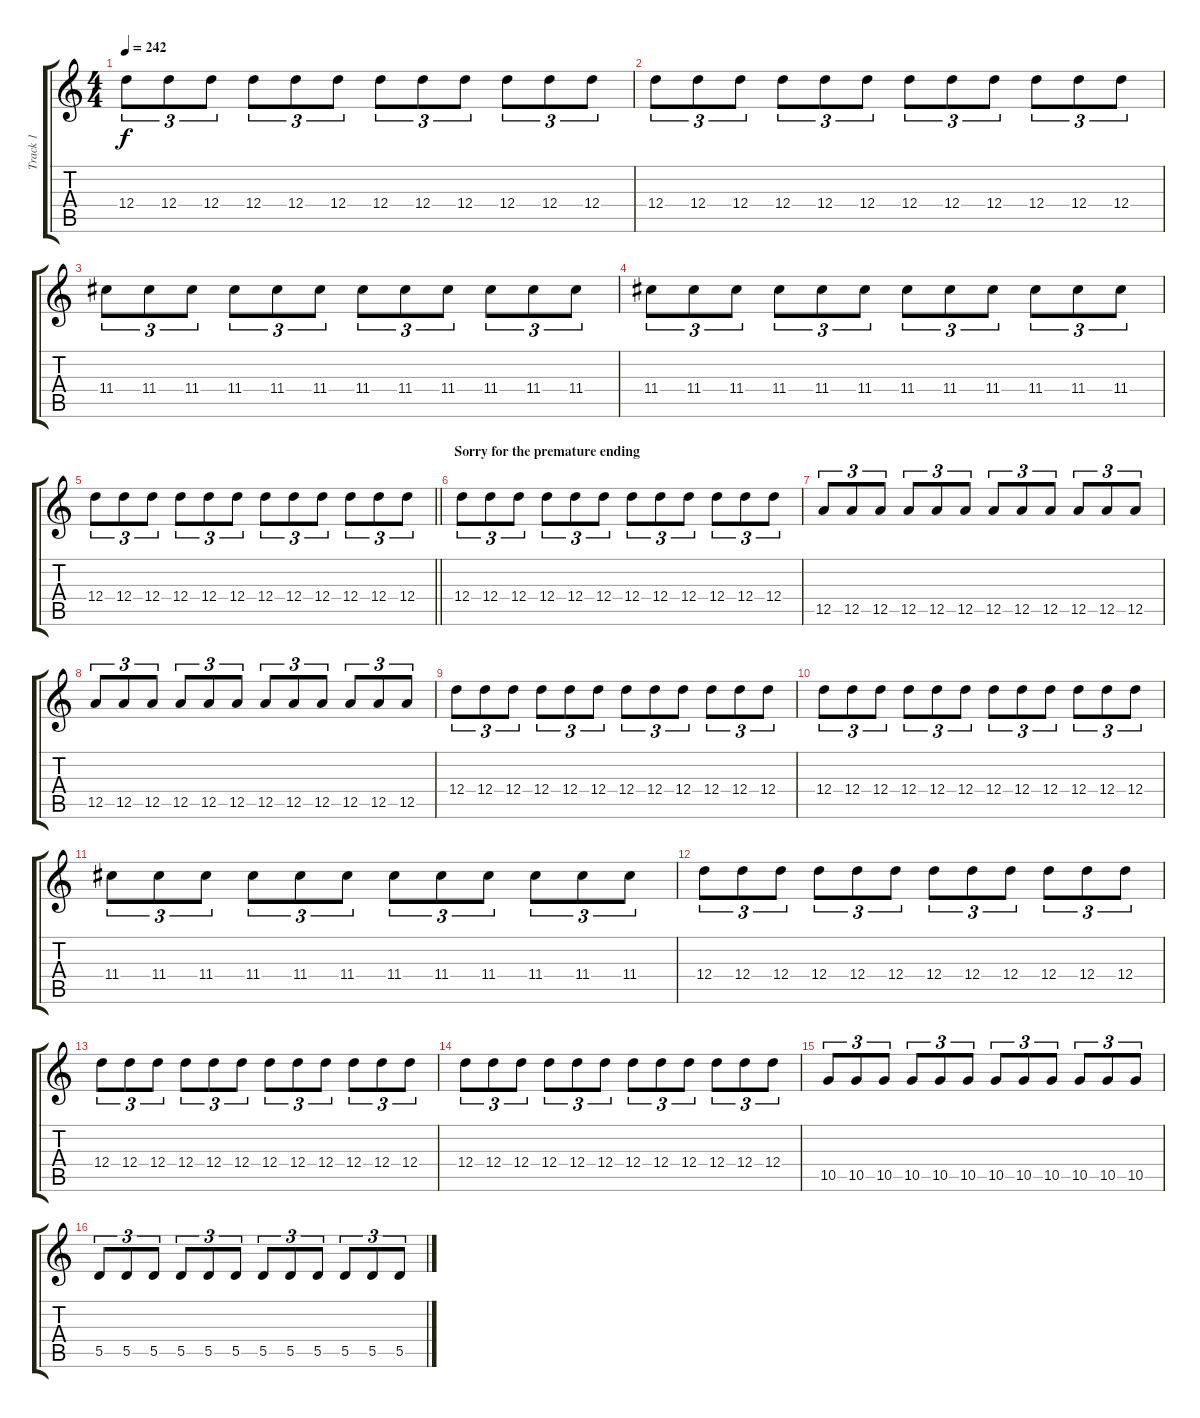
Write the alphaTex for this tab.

\track ("Track 1" "Track 1") {instrument overdrivenguitar}
\staff {score tabs}
\tuning (E4 B3 G3 D3 A2 E2) {hide}
\ts (4 4)
\tempo 242
\clef g2
\ks c
12.4.8{tu (3 2) dy f} 12.4.8{tu (3 2)} 12.4.8{tu (3 2)} 12.4.8{tu (3 2)} 12.4.8{tu (3 2)} 12.4.8{tu (3 2)} 12.4.8{tu (3 2)} 12.4.8{tu (3 2)} 12.4.8{tu (3 2)} 12.4.8{tu (3 2)} 12.4.8{tu (3 2)} 12.4.8{tu (3 2)} |
12.4.8{tu (3 2)} 12.4.8{tu (3 2)} 12.4.8{tu (3 2)} 12.4.8{tu (3 2)} 12.4.8{tu (3 2)} 12.4.8{tu (3 2)} 12.4.8{tu (3 2)} 12.4.8{tu (3 2)} 12.4.8{tu (3 2)} 12.4.8{tu (3 2)} 12.4.8{tu (3 2)} 12.4.8{tu (3 2)} |
11.4.8{tu (3 2)} 11.4.8{tu (3 2)} 11.4.8{tu (3 2)} 11.4.8{tu (3 2)} 11.4.8{tu (3 2)} 11.4.8{tu (3 2)} 11.4.8{tu (3 2)} 11.4.8{tu (3 2)} 11.4.8{tu (3 2)} 11.4.8{tu (3 2)} 11.4.8{tu (3 2)} 11.4.8{tu (3 2)} |
11.4.8{tu (3 2)} 11.4.8{tu (3 2)} 11.4.8{tu (3 2)} 11.4.8{tu (3 2)} 11.4.8{tu (3 2)} 11.4.8{tu (3 2)} 11.4.8{tu (3 2)} 11.4.8{tu (3 2)} 11.4.8{tu (3 2)} 11.4.8{tu (3 2)} 11.4.8{tu (3 2)} 11.4.8{tu (3 2)} |
\barLineRight lightlight
12.4.8{tu (3 2)} 12.4.8{tu (3 2)} 12.4.8{tu (3 2)} 12.4.8{tu (3 2)} 12.4.8{tu (3 2)} 12.4.8{tu (3 2)} 12.4.8{tu (3 2)} 12.4.8{tu (3 2)} 12.4.8{tu (3 2)} 12.4.8{tu (3 2)} 12.4.8{tu (3 2)} 12.4.8{tu (3 2)} |
\section ("" "Sorry for the premature ending")
12.4.8{tu (3 2)} 12.4.8{tu (3 2)} 12.4.8{tu (3 2)} 12.4.8{tu (3 2)} 12.4.8{tu (3 2)} 12.4.8{tu (3 2)} 12.4.8{tu (3 2)} 12.4.8{tu (3 2)} 12.4.8{tu (3 2)} 12.4.8{tu (3 2)} 12.4.8{tu (3 2)} 12.4.8{tu (3 2)} |
12.5.8{tu (3 2)} 12.5.8{tu (3 2)} 12.5.8{tu (3 2)} 12.5.8{tu (3 2)} 12.5.8{tu (3 2)} 12.5.8{tu (3 2)} 12.5.8{tu (3 2)} 12.5.8{tu (3 2)} 12.5.8{tu (3 2)} 12.5.8{tu (3 2)} 12.5.8{tu (3 2)} 12.5.8{tu (3 2)} |
12.5.8{tu (3 2)} 12.5.8{tu (3 2)} 12.5.8{tu (3 2)} 12.5.8{tu (3 2)} 12.5.8{tu (3 2)} 12.5.8{tu (3 2)} 12.5.8{tu (3 2)} 12.5.8{tu (3 2)} 12.5.8{tu (3 2)} 12.5.8{tu (3 2)} 12.5.8{tu (3 2)} 12.5.8{tu (3 2)} |
12.4.8{tu (3 2)} 12.4.8{tu (3 2)} 12.4.8{tu (3 2)} 12.4.8{tu (3 2)} 12.4.8{tu (3 2)} 12.4.8{tu (3 2)} 12.4.8{tu (3 2)} 12.4.8{tu (3 2)} 12.4.8{tu (3 2)} 12.4.8{tu (3 2)} 12.4.8{tu (3 2)} 12.4.8{tu (3 2)} |
12.4.8{tu (3 2)} 12.4.8{tu (3 2)} 12.4.8{tu (3 2)} 12.4.8{tu (3 2)} 12.4.8{tu (3 2)} 12.4.8{tu (3 2)} 12.4.8{tu (3 2)} 12.4.8{tu (3 2)} 12.4.8{tu (3 2)} 12.4.8{tu (3 2)} 12.4.8{tu (3 2)} 12.4.8{tu (3 2)} |
11.4.8{tu (3 2)} 11.4.8{tu (3 2)} 11.4.8{tu (3 2)} 11.4.8{tu (3 2)} 11.4.8{tu (3 2)} 11.4.8{tu (3 2)} 11.4.8{tu (3 2)} 11.4.8{tu (3 2)} 11.4.8{tu (3 2)} 11.4.8{tu (3 2)} 11.4.8{tu (3 2)} 11.4.8{tu (3 2)} |
12.4.8{tu (3 2)} 12.4.8{tu (3 2)} 12.4.8{tu (3 2)} 12.4.8{tu (3 2)} 12.4.8{tu (3 2)} 12.4.8{tu (3 2)} 12.4.8{tu (3 2)} 12.4.8{tu (3 2)} 12.4.8{tu (3 2)} 12.4.8{tu (3 2)} 12.4.8{tu (3 2)} 12.4.8{tu (3 2)} |
12.4.8{tu (3 2)} 12.4.8{tu (3 2)} 12.4.8{tu (3 2)} 12.4.8{tu (3 2)} 12.4.8{tu (3 2)} 12.4.8{tu (3 2)} 12.4.8{tu (3 2)} 12.4.8{tu (3 2)} 12.4.8{tu (3 2)} 12.4.8{tu (3 2)} 12.4.8{tu (3 2)} 12.4.8{tu (3 2)} |
12.4.8{tu (3 2)} 12.4.8{tu (3 2)} 12.4.8{tu (3 2)} 12.4.8{tu (3 2)} 12.4.8{tu (3 2)} 12.4.8{tu (3 2)} 12.4.8{tu (3 2)} 12.4.8{tu (3 2)} 12.4.8{tu (3 2)} 12.4.8{tu (3 2)} 12.4.8{tu (3 2)} 12.4.8{tu (3 2)} |
10.5.8{tu (3 2)} 10.5.8{tu (3 2)} 10.5.8{tu (3 2)} 10.5.8{tu (3 2)} 10.5.8{tu (3 2)} 10.5.8{tu (3 2)} 10.5.8{tu (3 2)} 10.5.8{tu (3 2)} 10.5.8{tu (3 2)} 10.5.8{tu (3 2)} 10.5.8{tu (3 2)} 10.5.8{tu (3 2)} |
5.5.8{tu (3 2)} 5.5.8{tu (3 2)} 5.5.8{tu (3 2)} 5.5.8{tu (3 2)} 5.5.8{tu (3 2)} 5.5.8{tu (3 2)} 5.5.8{tu (3 2)} 5.5.8{tu (3 2)} 5.5.8{tu (3 2)} 5.5.8{tu (3 2)} 5.5.8{tu (3 2)} 5.5.8{tu (3 2)}
